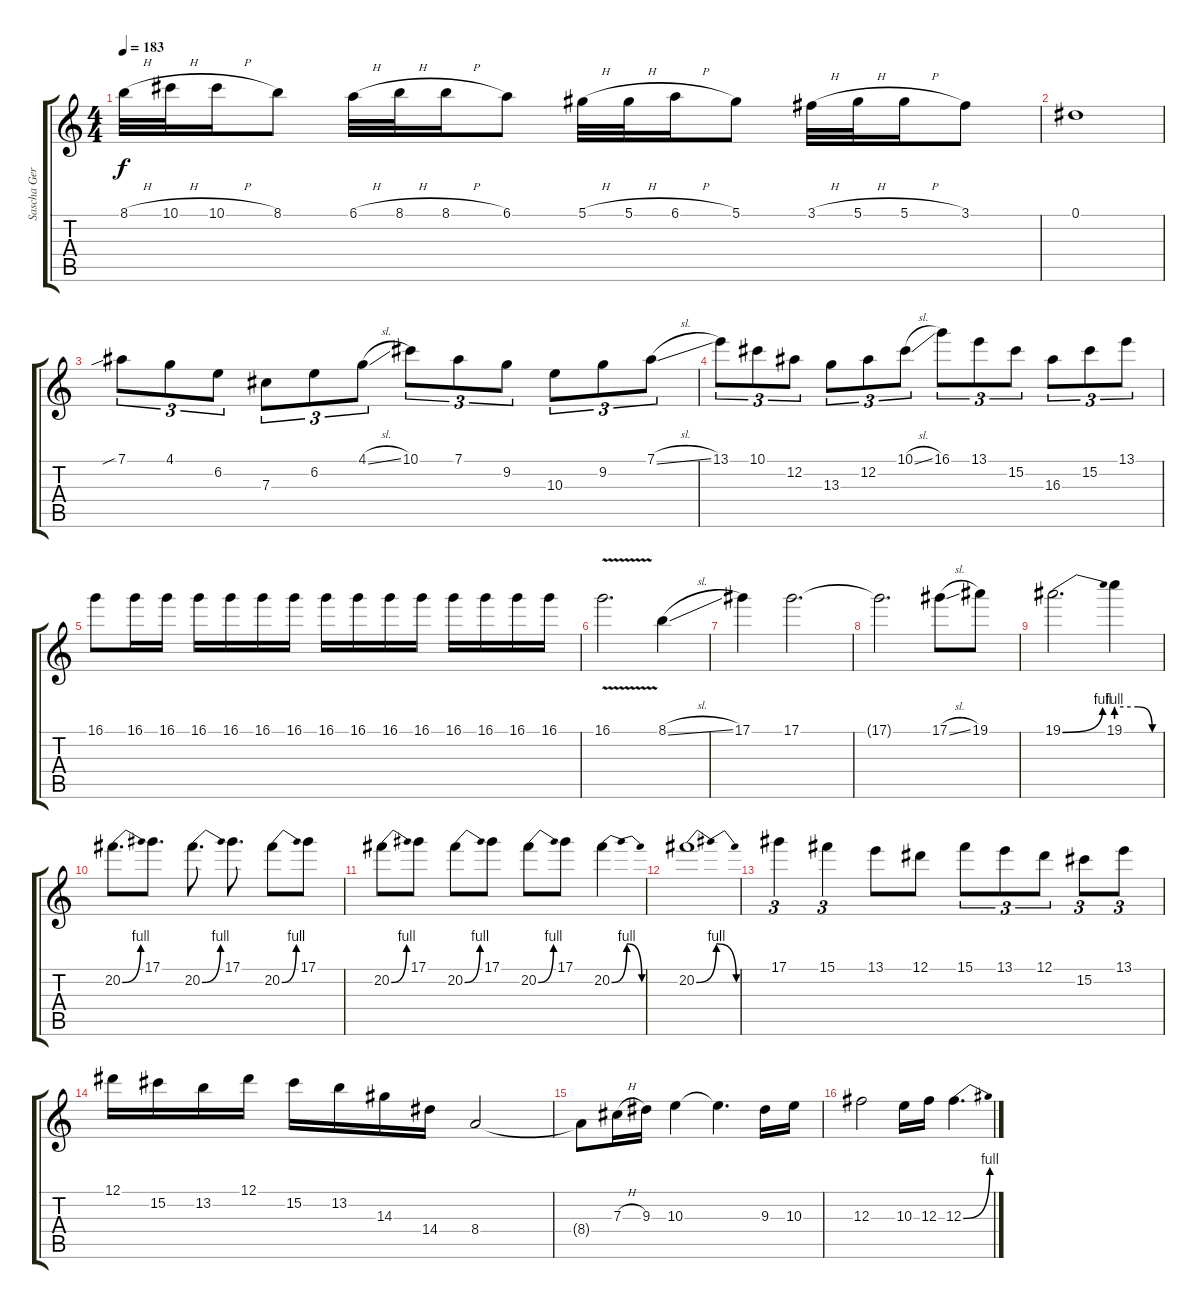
\track ("Sascha Gerstner" "Sascha Ger") {instrument distortionguitar}
\staff {score tabs}
\tuning (Eb4 Bb3 Gb3 Db3 Ab2 Db2) {hide}
\ts (4 4)
\tempo 183
\clef g2
\ks c
8.1{h}.32{dy f} 10.1{h}.32 10.1{h}.16 8.1.8 6.1{h}.32 8.1{h}.32 8.1{h}.16 6.1.8 5.1{h}.32 5.1{h}.32 6.1{h}.16 5.1.8 3.1{h}.32 5.1{h}.32 5.1{h}.16 3.1.8 |
0.1.1 |
7.1{sib}.8{tu (3 2)} 4.1.8{tu (3 2)} 6.2.8{tu (3 2)} 7.3.8{tu (3 2)} 6.2.8{tu (3 2)} 4.1{sl}.8{tu (3 2)} 10.1.8{tu (3 2)} 7.1.8{tu (3 2)} 9.2.8{tu (3 2)} 10.3.8{tu (3 2)} 9.2.8{tu (3 2)} 7.1{sl}.8{tu (3 2)} |
13.1.8{tu (3 2)} 10.1.8{tu (3 2)} 12.2.8{tu (3 2)} 13.3.8{tu (3 2)} 12.2.8{tu (3 2)} 10.1{sl}.8{tu (3 2)} 16.1.8{tu (3 2)} 13.1.8{tu (3 2)} 15.2.8{tu (3 2)} 16.3.8{tu (3 2)} 15.2.8{tu (3 2)} 13.1.8{tu (3 2)} |
16.1.8 16.1.16 16.1.16 16.1.16 16.1.16 16.1.16 16.1.16 16.1.16 16.1.16 16.1.16 16.1.16 16.1.16 16.1.16 16.1.16 16.1.16 |
16.1{v}.2{d} 8.1{sl}.4 |
17.1.4 17.1.2{d} |
17.1{t}.2{d} 17.1{sl}.8 19.1.8 |
19.1{be (bend 0 0 60 4)}.2{d} 19.1{be (custom 0 4 30 4 50 0 60 0)}.4 |
20.2{be (bend 0 0 60 4)}.8{d} 17.1.8{d} 20.2{be (bend 0 0 60 4)}.8{d} 17.1.8{d} 20.2{be (bend 0 0 60 4)}.8 17.1.8 |
20.2{be (bend 0 0 60 4)}.8 17.1.8 20.2{be (bend 0 0 60 4)}.8 17.1.8 20.2{be (bend 0 0 60 4)}.8 17.1.8 20.2{be (bendrelease 0 0 30 4 50 4 60 0)}.4 |
20.2{be (bendrelease 0 0 30 4 50 4 60 0)}.1 |
17.1.4{tu (3 2)} 15.1.4{tu (3 2)} 13.1.8 12.1.8 15.1.8{tu (3 2)} 13.1.8{tu (3 2)} 12.1.8{tu (3 2)} 15.2.8{tu (3 2)} 13.1.8{tu (3 2)} |
12.1.16 15.2.16 13.2.16 12.1.16 15.2.16 13.2.16 14.3.16 14.4.16 8.4.2 |
8.4{t}.8 7.3{h}.16 9.3.16 10.3.4 10.3{t}.4{d} 9.3.16 10.3.16 |
12.3.2 10.3.16 12.3.16 12.3{be (bend 0 0 60 4)}.4{d}
